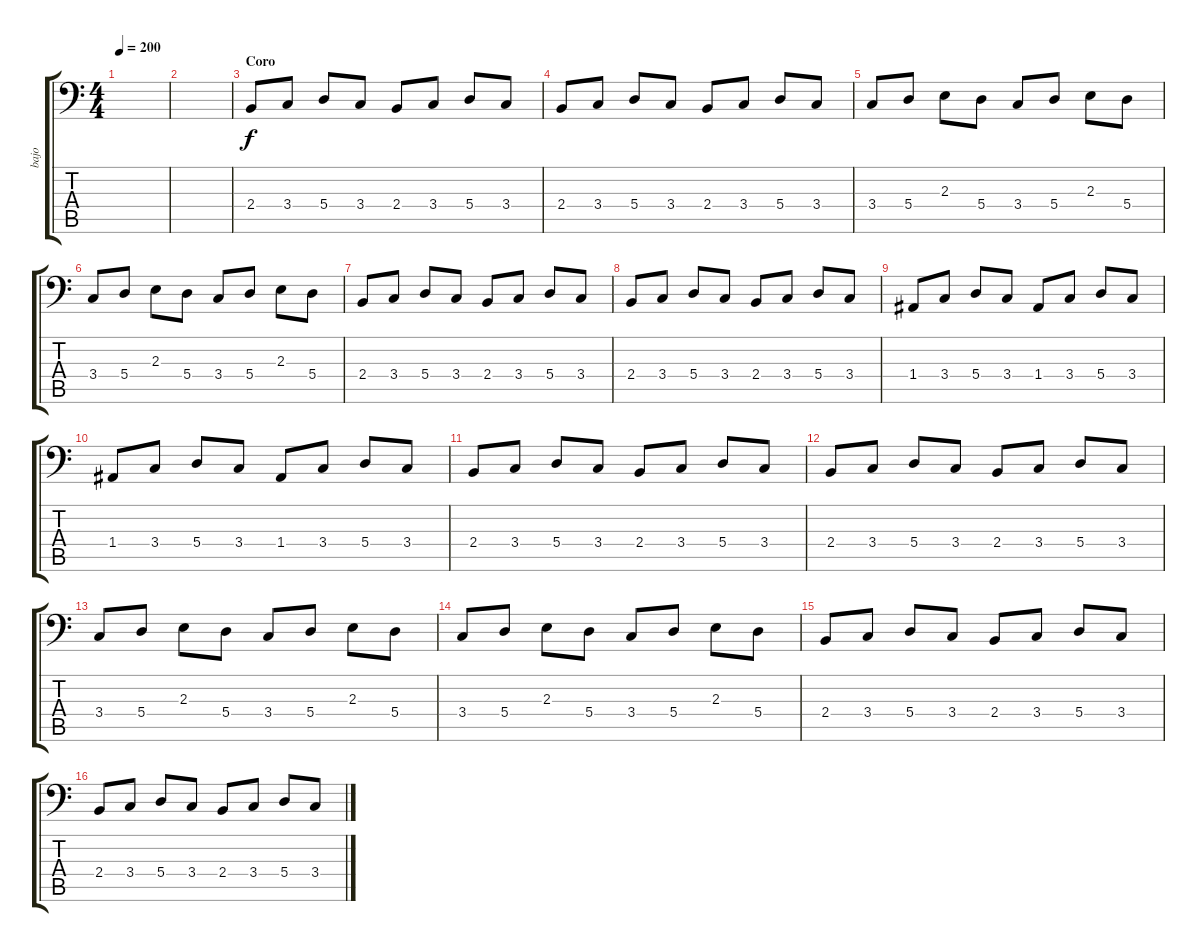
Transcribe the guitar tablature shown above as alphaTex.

\track ("bajo" "bajo") {instrument electricbassfinger}
\staff {score tabs}
\tuning (C3 G2 D2 A1 E1 B0) {hide}
\ts (4 4)
\tempo 200
\clef f4
\ks c
|
|
\section ("" "Coro")
2.4.8 3.4.8 5.4.8 3.4.8 2.4.8 3.4.8 5.4.8 3.4.8 |
2.4.8 3.4.8 5.4.8 3.4.8 2.4.8 3.4.8 5.4.8 3.4.8 |
3.4.8 5.4.8 2.3.8 5.4.8 3.4.8 5.4.8 2.3.8 5.4.8 |
3.4.8 5.4.8 2.3.8 5.4.8 3.4.8 5.4.8 2.3.8 5.4.8 |
2.4.8 3.4.8 5.4.8 3.4.8 2.4.8 3.4.8 5.4.8 3.4.8 |
2.4.8 3.4.8 5.4.8 3.4.8 2.4.8 3.4.8 5.4.8 3.4.8 |
1.4.8 3.4.8 5.4.8 3.4.8 1.4.8 3.4.8 5.4.8 3.4.8 |
1.4.8 3.4.8 5.4.8 3.4.8 1.4.8 3.4.8 5.4.8 3.4.8 |
2.4.8 3.4.8 5.4.8 3.4.8 2.4.8 3.4.8 5.4.8 3.4.8 |
2.4.8 3.4.8 5.4.8 3.4.8 2.4.8 3.4.8 5.4.8 3.4.8 |
3.4.8 5.4.8 2.3.8 5.4.8 3.4.8 5.4.8 2.3.8 5.4.8 |
3.4.8 5.4.8 2.3.8 5.4.8 3.4.8 5.4.8 2.3.8 5.4.8 |
2.4.8 3.4.8 5.4.8 3.4.8 2.4.8 3.4.8 5.4.8 3.4.8 |
2.4.8 3.4.8 5.4.8 3.4.8 2.4.8 3.4.8 5.4.8 3.4.8
